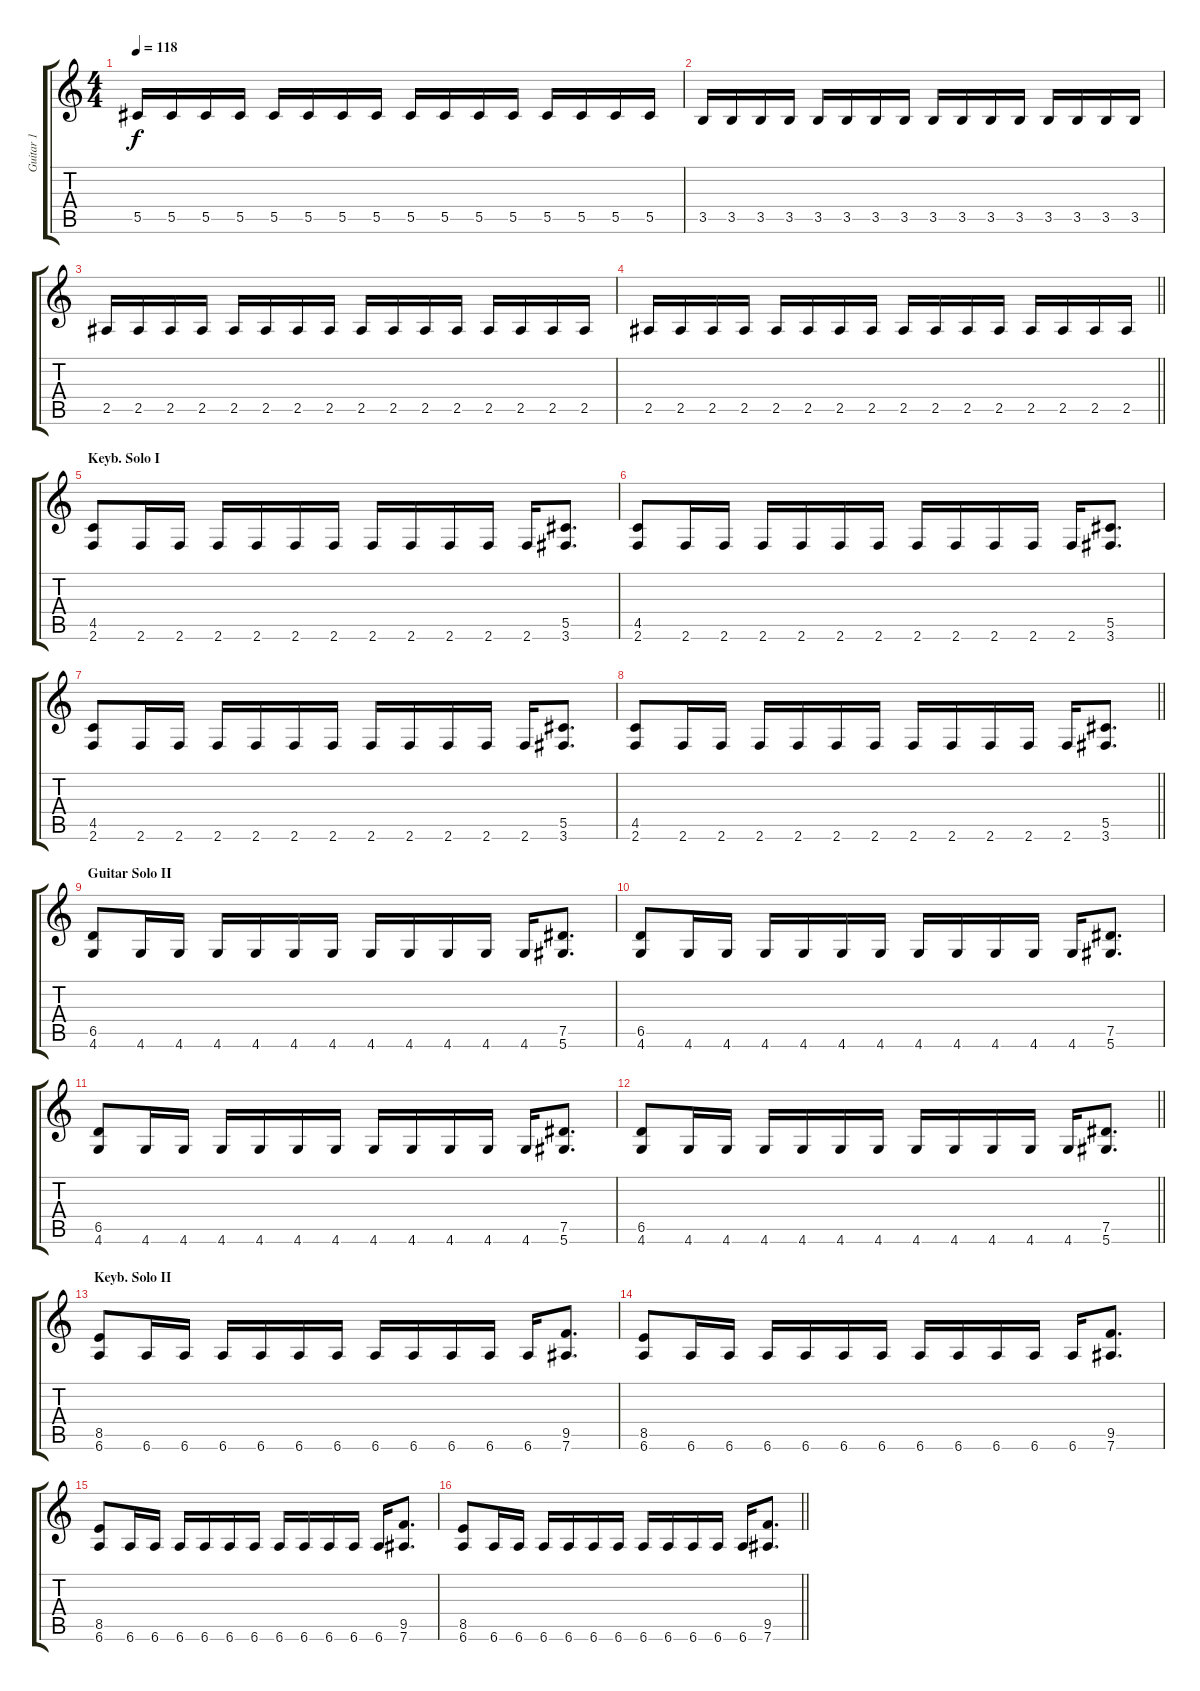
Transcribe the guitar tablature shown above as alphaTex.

\track ("Guitar 1" "Guitar 1") {instrument distortionguitar}
\staff {score tabs}
\tuning (Eb4 Bb3 Gb3 Db3 Ab2 Eb2) {hide}
\ts (4 4)
\tempo 118
\clef g2
\ks c
5.5.16{dy f} 5.5.16 5.5.16 5.5.16 5.5.16 5.5.16 5.5.16 5.5.16 5.5.16 5.5.16 5.5.16 5.5.16 5.5.16 5.5.16 5.5.16 5.5.16 |
3.5.16 3.5.16 3.5.16 3.5.16 3.5.16 3.5.16 3.5.16 3.5.16 3.5.16 3.5.16 3.5.16 3.5.16 3.5.16 3.5.16 3.5.16 3.5.16 |
2.5.16 2.5.16 2.5.16 2.5.16 2.5.16 2.5.16 2.5.16 2.5.16 2.5.16 2.5.16 2.5.16 2.5.16 2.5.16 2.5.16 2.5.16 2.5.16 |
\barLineRight lightlight
2.5.16 2.5.16 2.5.16 2.5.16 2.5.16 2.5.16 2.5.16 2.5.16 2.5.16 2.5.16 2.5.16 2.5.16 2.5.16 2.5.16 2.5.16 2.5.16 |
\section ("" "Keyb. Solo I")
(4.5 2.6).8 2.6.16 2.6.16 2.6.16 2.6.16 2.6.16 2.6.16 2.6.16 2.6.16 2.6.16 2.6.16 2.6.16 (5.5 3.6).8{d} |
(4.5 2.6).8 2.6.16 2.6.16 2.6.16 2.6.16 2.6.16 2.6.16 2.6.16 2.6.16 2.6.16 2.6.16 2.6.16 (5.5 3.6).8{d} |
(4.5 2.6).8 2.6.16 2.6.16 2.6.16 2.6.16 2.6.16 2.6.16 2.6.16 2.6.16 2.6.16 2.6.16 2.6.16 (5.5 3.6).8{d} |
\barLineRight lightlight
(4.5 2.6).8 2.6.16 2.6.16 2.6.16 2.6.16 2.6.16 2.6.16 2.6.16 2.6.16 2.6.16 2.6.16 2.6.16 (5.5 3.6).8{d} |
\section ("" "Guitar Solo II")
(6.5 4.6).8 4.6.16 4.6.16 4.6.16 4.6.16 4.6.16 4.6.16 4.6.16 4.6.16 4.6.16 4.6.16 4.6.16 (7.5 5.6).8{d} |
(6.5 4.6).8 4.6.16 4.6.16 4.6.16 4.6.16 4.6.16 4.6.16 4.6.16 4.6.16 4.6.16 4.6.16 4.6.16 (7.5 5.6).8{d} |
(6.5 4.6).8 4.6.16 4.6.16 4.6.16 4.6.16 4.6.16 4.6.16 4.6.16 4.6.16 4.6.16 4.6.16 4.6.16 (7.5 5.6).8{d} |
\barLineRight lightlight
(6.5 4.6).8 4.6.16 4.6.16 4.6.16 4.6.16 4.6.16 4.6.16 4.6.16 4.6.16 4.6.16 4.6.16 4.6.16 (7.5 5.6).8{d} |
\section ("" "Keyb. Solo II")
(8.5 6.6).8 6.6.16 6.6.16 6.6.16 6.6.16 6.6.16 6.6.16 6.6.16 6.6.16 6.6.16 6.6.16 6.6.16 (9.5 7.6).8{d} |
(8.5 6.6).8 6.6.16 6.6.16 6.6.16 6.6.16 6.6.16 6.6.16 6.6.16 6.6.16 6.6.16 6.6.16 6.6.16 (9.5 7.6).8{d} |
(8.5 6.6).8 6.6.16 6.6.16 6.6.16 6.6.16 6.6.16 6.6.16 6.6.16 6.6.16 6.6.16 6.6.16 6.6.16 (9.5 7.6).8{d} |
\barLineRight lightlight
(8.5 6.6).8 6.6.16 6.6.16 6.6.16 6.6.16 6.6.16 6.6.16 6.6.16 6.6.16 6.6.16 6.6.16 6.6.16 (9.5 7.6).8{d}
